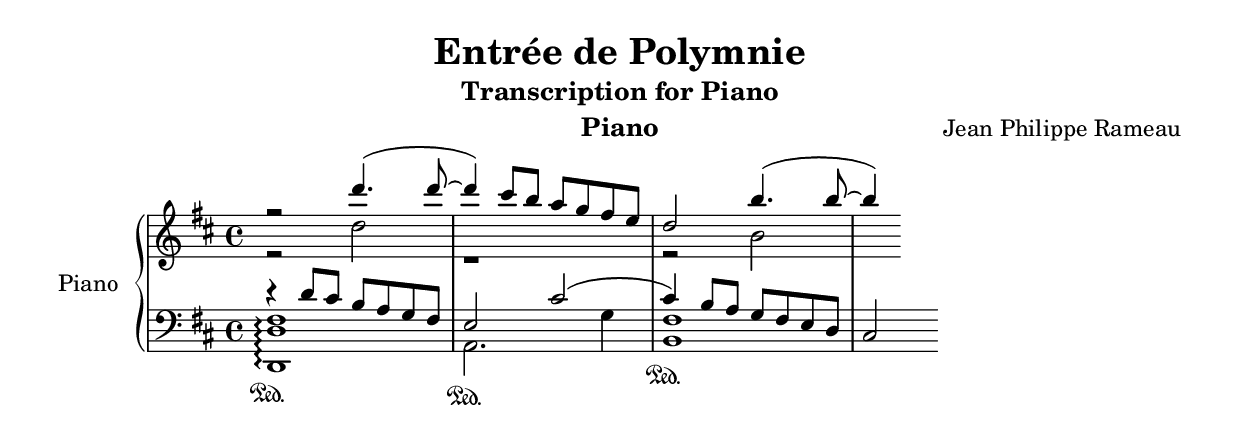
\version "2.20.0"

\header {
  title = "Entrée de Polymnie"
  subtitle = "Transcription for Piano"
  instrument = "Piano"
  composer = "Jean Philippe Rameau"
}

global = {
  \key d \major
  \time 4/4
}

rightOne = \relative c'' {
  \global
  r2 d'4.( d8~ 
  d4) cis8 b a g fis e
  d2 b'4.( b8~
  b4)
}

rightTwo = \relative c'' {
  \global
  r2 d2
  r1
  r2 b
}

leftOne = \relative c' {
  \global
  r4 d8 cis8 b8 a8 g8 fis8
  e2 cis'2(
  cis4) b8 a g fis e d
  cis2
}

leftTwo = \relative c, {
  \global
  <d d' fis>1 \arpeggio \sustainOn
  a'2. \sustainOn g'4
  <b, fis'>1 \sustainOn
}

\score {
  \new PianoStaff \with {
    instrumentName = "Piano"
    fontSize = #-0.6
  } <<
    \new Staff = "right" << \rightOne \\ \rightTwo >>
    \new Staff = "left" { \clef bass << \leftOne \\ \leftTwo >> }
  >>
  \layout { }
}
